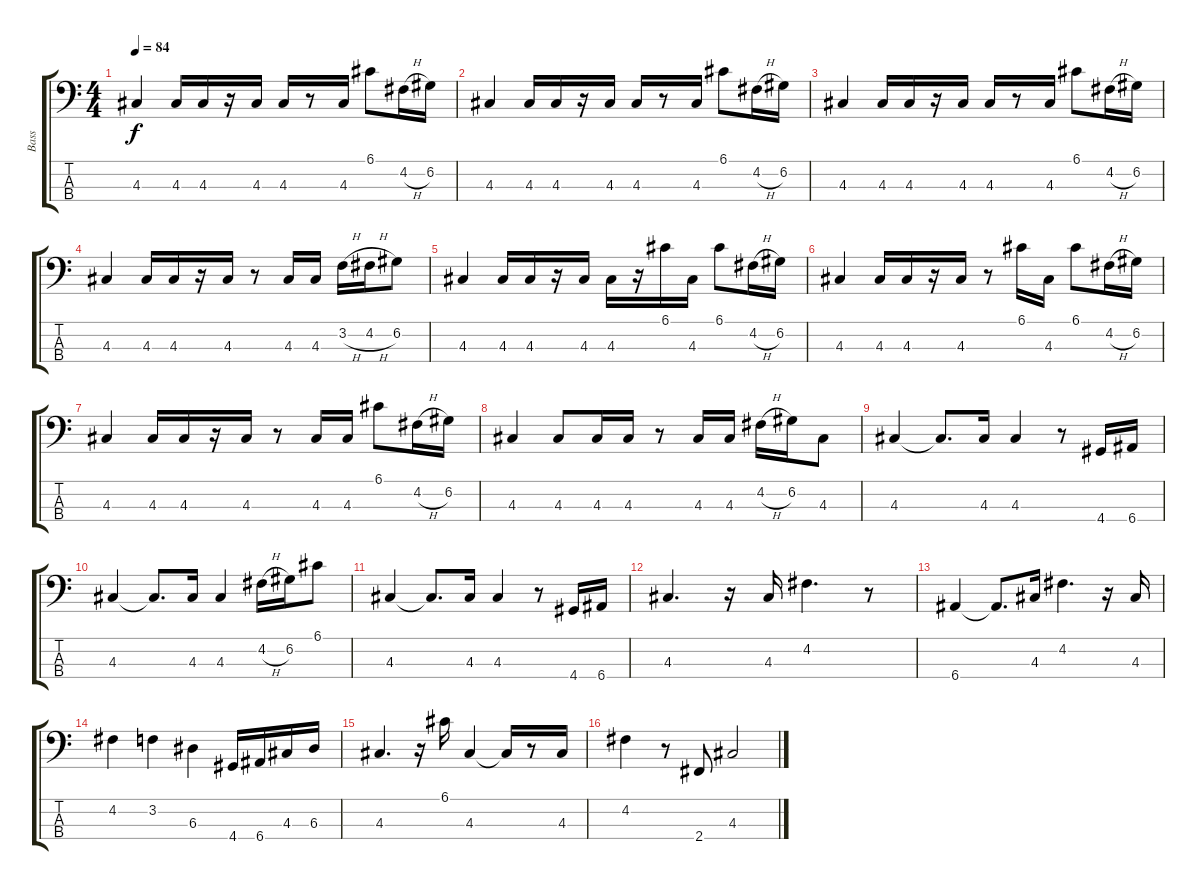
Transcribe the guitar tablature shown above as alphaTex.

\track ("Bass" "Bass") {instrument electricbassfinger}
\staff {score tabs}
\tuning (G2 D2 A1 E1) {hide}
\ts (4 4)
\tempo 84
\clef f4
\ks c
4.3.4{dy f} 4.3.16 4.3.16 r.16 4.3.16 4.3.16 r.8 4.3.16 6.1.8 4.2{h}.16 6.2.16 |
4.3.4 4.3.16 4.3.16 r.16 4.3.16 4.3.16 r.8 4.3.16 6.1.8 4.2{h}.16 6.2.16 |
4.3.4 4.3.16 4.3.16 r.16 4.3.16 4.3.16 r.8 4.3.16 6.1.8 4.2{h}.16 6.2.16 |
4.3.4 4.3.16 4.3.16 r.16 4.3.16 r.8 4.3.16 4.3.16 3.2{h}.16 4.2{h}.16 6.2.8 |
4.3.4 4.3.16 4.3.16 r.16 4.3.16 4.3.16 r.16 6.1.16 4.3.16 6.1.8 4.2{h}.16 6.2.16 |
4.3.4 4.3.16 4.3.16 r.16 4.3.16 r.8 6.1.16 4.3.16 6.1.8 4.2{h}.16 6.2.16 |
4.3.4 4.3.16 4.3.16 r.16 4.3.16 r.8 4.3.16 4.3.16 6.1.8 4.2{h}.16 6.2.16 |
4.3.4 4.3.8 4.3.16 4.3.16 r.8 4.3.16 4.3.16 4.2{h}.16 6.2.16 4.3.8 |
4.3.4 4.3{t}.8{d} 4.3.16 4.3.4 r.8 4.4.16 6.4.16 |
4.3.4 4.3{t}.8{d} 4.3.16 4.3.4 4.2{h}.16 6.2.16 6.1.8 |
4.3.4 4.3{t}.8{d} 4.3.16 4.3.4 r.8 4.4.16 6.4.16 |
4.3.4{d} r.16 4.3.16 4.2.4{d} r.8 |
6.4.4 6.4{t}.8{d} 4.3.16 4.2.4{d} r.16 4.3.16 |
4.2.4 3.2.4 6.3.4 4.4.16 6.4.16 4.3.16 6.3.16 |
4.3.4{d} r.16 6.1.16 4.3.4 4.3{t}.16 r.8 4.3.16 |
4.2.4 r.8 2.4.8 4.3.2
